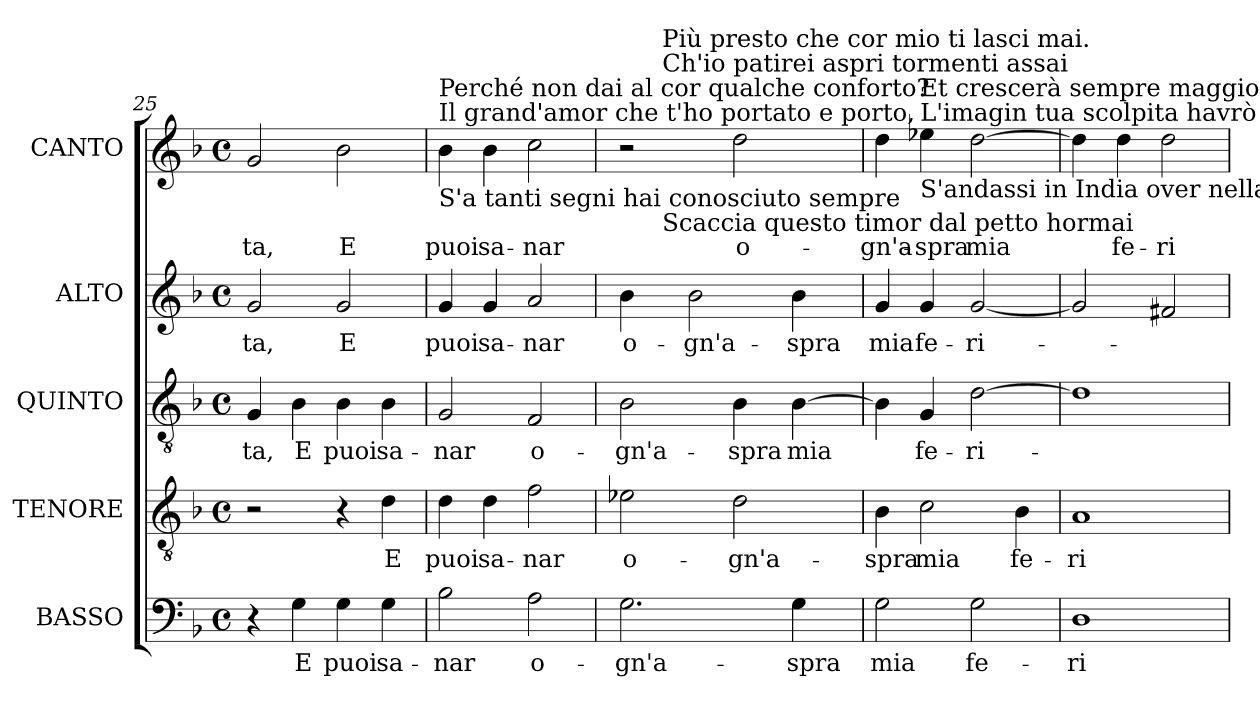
**kern	**text	**kern	**text	**kern	**text	**kern	**text	**kern	**text
*part5	*part5	*part4	*part4	*part3	*part3	*part2	*part2	*part1	*part1
*staff5	*staff5	*staff4	*staff4	*staff3	*staff3	*staff2	*staff2	*staff1	*staff1
*I"BASSO	*	*I"TENORE	*	*I"QUINTO	*	*I"ALTO	*	*I"CANTO	*
*I'B	*	*I'T	*	*	*	*	*	*	*
!!LO:LB:g=z
*clefF4	*	*clefGv2	*	*clefGv2	*	*clefG2	*	*clefG2	*
*	*	*ITrd7c12	*	*ITrd7c12	*	*	*	*	*
*k[b-]	*	*k[b-]	*	*k[b-]	*	*k[b-]	*	*k[b-]	*
*F:	*	*F:	*	*F:	*	*F:	*	*F:	*
*M4/4	*	*M4/4	*	*M4/4	*	*M4/4	*	*M4/4	*
*met(c)	*	*met(c)	*	*met(c)	*	*met(c)	*	*met(c)	*
=25	=25	=25	=25	=25	=25	=25	=25	=25	=25
!	!	!	!	!	!LO:LY:b:color=#000000	!	!	!	!
!	!	!	!	!	!	!	!LO:LY:b:color=#000000	!	!
!	!	!	!	!	!	!	!	!	!LO:LY:b:color=#000000
4r	.	2r	.	4GGi/	-ta,	2gi/	-ta,	2gi/	-ta,
!	!LO:LY:b:color=#000000	!	!	!	!	!	!	!	!
!	!	!	!	!	!LO:LY:b:color=#000000	!	!	!	!
4Gi\	E	.	.	4BB-i\	E	.	.	.	.
!	!LO:LY:b:color=#000000	!	!	!	!	!	!	!	!
!	!	!	!	!	!LO:LY:b:color=#000000	!	!	!	!
!	!	!	!	!	!	!	!LO:LY:b:color=#000000	!	!
!	!	!	!	!	!	!	!	!	!LO:LY:b:color=#000000
4Gi\	puoi	4r	.	4BB-i\	puoi	2gi/	E	2b-i\	E
!	!LO:LY:b:color=#000000	!	!	!	!	!	!	!	!
!	!	!	!LO:LY:b:color=#000000	!	!	!	!	!	!
!	!	!	!	!	!LO:LY:b:color=#000000	!	!	!	!
4Gi\	sa-	4Di\	E	4BB-i\	sa-	.	.	.	.
=26	=26	=26	=26	=26	=26	=26	=26	=26	=26
!	!LO:LY:b:color=#000000	!	!	!	!	!	!	!	!
!	!	!	!LO:LY:b:color=#000000	!	!	!	!	!	!
!	!	!	!	!	!LO:LY:b:color=#000000	!	!	!	!
!	!	!	!	!	!	!	!LO:LY:b:color=#000000	!	!
!	!	!	!	!	!	!	!	!LO:TX:b:t=S'a tanti segni hai conosciuto sempre	!
!	!	!	!	!	!	!	!	!LO:TX:t=Il grand'amor che t'ho portato e porto,	!
!	!	!	!	!	!	!	!	!LO:TX:t=Perché non dai al cor qualche conforto?	!
!	!	!	!	!	!	!	!	!	!LO:LY:b:color=#000000
2B-i\	-nar	4Di\	puoi	2GGi/	-nar	4gi/	puoi	4b-i\	puoi
!	!	!	!LO:LY:b:color=#000000	!	!	!	!	!	!
!	!	!	!	!	!	!	!LO:LY:b:color=#000000	!	!
!	!	!	!	!	!	!	!	!	!LO:LY:b:color=#000000
.	.	4Di\	sa-	.	.	4gi/	sa-	4b-i\	sa-
!	!LO:LY:b:color=#000000	!	!	!	!	!	!	!	!
!	!	!	!LO:LY:b:color=#000000	!	!	!	!	!	!
!	!	!	!	!	!LO:LY:b:color=#000000	!	!	!	!
!	!	!	!	!	!	!	!LO:LY:b:color=#000000	!	!
!	!	!	!	!	!	!	!	!	!LO:LY:b:color=#000000
2Ai\	o-	2Fi\	-nar	2FFi/	o-	2ai/	-nar	2cci\	-nar
=27	=27	=27	=27	=27	=27	=27	=27	=27	=27
!	!LO:LY:b:color=#000000	!	!	!	!	!	!	!	!
!	!	!	!LO:LY:b:color=#000000	!	!	!	!	!	!
!	!	!	!	!	!LO:LY:b:color=#000000	!	!	!	!
!	!	!	!	!	!	!	!LO:LY:b:color=#000000	!	!
*	*	*	*	*	*	*	*	*^	*
2.Gi\	-gn'a-	2E-Xi\	o-	2BB-i\	-gn'a-	4b-i\	o-	2r	8ryy	.
.	.	.	.	.	.	.	.	.	64ryy	.
.	.	.	.	.	.	.	.	.	256.ryy	.
!	!	!	!	!	!	!	!	!	!LO:TX:b:t=Scaccia questo timor dal petto hormai	!
!	!	!	!	!	!	!	!	!	!LO:TX:t=Ch'io patirei aspri tormenti assai	!
!	!	!	!	!	!	!	!	!	!LO:TX:t=Più presto che cor mio ti lasci mai.	!
.	.	.	.	.	.	.	.	.	2ryy	.
!	!	!	!	!	!	!	!LO:LY:b:color=#000000	!	!	!
.	.	.	.	.	.	2b-i\	-gn'a-	.	.	.
!	!	!	!LO:LY:b:color=#000000	!	!	!	!	!	!	!
!	!	!	!	!	!LO:LY:b:color=#000000	!	!	!	!	!
!	!	!	!	!	!	!	!	!	!	!LO:LY:b:color=#000000
.	.	2Di\	-gn'a-	4BB-i\	-spra	.	.	2ddi\	.	o-
.	.	.	.	.	.	.	.	.	4ryy	.
!	!LO:LY:b:color=#000000	!	!	!	!	!	!	!	!	!
!	!	!	!	!	!LO:LY:b:color=#000000	!	!	!	!	!
!	!	!	!	!	!	!	!LO:LY:b:color=#000000	!	!	!
4Gi\	-spra	.	.	[>4BB-i\	mia	4b-i\	-spra	.	.	.
.	.	.	.	.	.	.	.	.	16ryy	.
.	.	.	.	.	.	.	.	.	32ryy	.
.	.	.	.	.	.	.	.	.	128ryy	.
.	.	.	.	.	.	.	.	.	512ryy	.
*	*	*	*	*	*	*	*	*v	*v	*
=28	=28	=28	=28	=28	=28	=28	=28	=28	=28
*	*	*	*	*	*	*	*	*^	*
!	!LO:LY:b:color=#000000	!	!	!	!	!	!	!	!	!
*	*	*	*	*	*	*	*	*v	*v	*
*	*	*	*	*	*	*	*	*^	*
!	!	!	!LO:LY:b:color=#000000	!	!	!	!	!	!	!
*	*	*	*	*	*	*	*	*v	*v	*
*	*	*	*	*	*	*	*	*^	*
!	!	!	!	!	!	!	!LO:LY:b:color=#000000	!	!	!
*	*	*	*	*	*	*	*	*v	*v	*
*	*	*	*	*	*	*	*	*^	*
!	!	!	!	!	!	!	!	!	!	!LO:LY:b:color=#000000
*	*	*	*	*	*	*	*	*v	*v	*
2Gi\	mia	4BB-i\	-spra	4BB-i\]	.	4gi/	mia	4ddi\	-gn'a-
!	!	!	!LO:LY:b:color=#000000	!	!	!	!	!	!
!	!	!	!	!	!LO:LY:b:color=#000000	!	!	!	!
!	!	!	!	!	!	!	!LO:LY:b:color=#000000	!	!
!	!	!	!	!	!	!	!	!LO:TX:b:t=S'andassi in India over nella Turchia	!
!	!	!	!	!	!	!	!	!LO:TX:t=L'imagin tua scolpita havrò nel core	!
!	!	!	!	!	!	!	!	!LO:TX:t=Et crescerà sempre maggior l'amore.	!
!	!	!	!	!	!	!	!	!	!LO:LY:b:color=#000000
.	.	2Ci\	mia	4GGi/	fe-	4gi/	fe-	4ee-Xi\	-spra
!	!LO:LY:b:color=#000000	!	!	!	!	!	!	!	!
!	!	!	!	!	!LO:LY:b:color=#000000	!	!	!	!
!	!	!	!	!	!	!	!LO:LY:b:color=#000000	!	!
!	!	!	!	!	!	!	!	!	!LO:LY:b:color=#000000
2Gi\	fe-	.	.	[>2Di\	-ri-	[<2gi/	-ri-	[>2ddi\	mia
!	!	!	!LO:LY:b:color=#000000	!	!	!	!	!	!
.	.	4BB-i\	fe-	.	.	.	.	.	.
=29	=29	=29	=29	=29	=29	=29	=29	=29	=29
!	!LO:LY:b:color=#000000	!	!	!	!	!	!	!	!
!	!	!	!LO:LY:b:color=#000000	!	!	!	!	!	!
1Di	-ri-	1AAi	-ri-	1Di]	.	2gi/]	.	4ddi\]	.
!	!	!	!	!	!	!	!	!	!LO:LY:b:color=#000000
.	.	.	.	.	.	.	.	4ddi\	fe-
!	!	!	!	!	!	!	!	!	!LO:LY:b:color=#000000
.	.	.	.	.	.	2f#Xi/	.	2ddi\	-ri-
=	=	=	=	=	=	=	=	=	=
*-	*-	*-	*-	*-	*-	*-	*-	*-	*-
